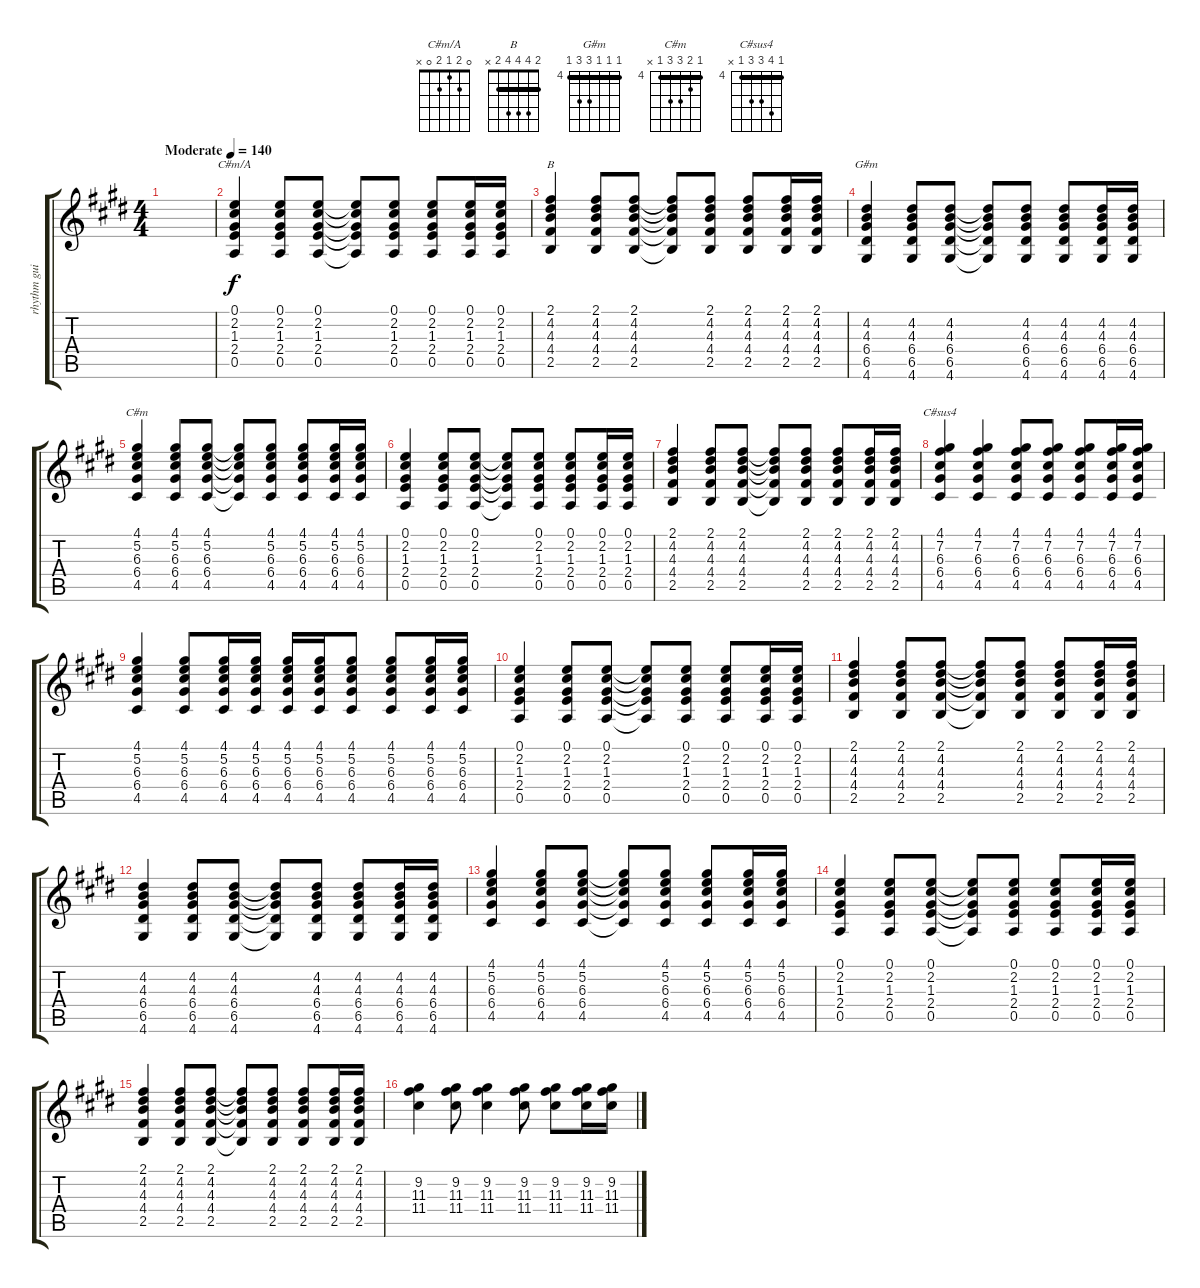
\track ("rhythm guitar" "rhythm gui") {instrument distortionguitar}
\staff {score tabs}
\tuning (E4 B3 G3 D3 A2 E2) {hide}
\chord ("C#m/A" 0 2 1 2 0 x)
\chord ("B" 2 4 4 4 2 x) {barre 2}
\chord ("G#m" 4 4 4 6 6 4) {firstfret 4 barre 4}
\chord ("C#m" 4 5 6 6 4 x) {firstfret 4 barre 4}
\chord ("C#sus4" 4 7 6 6 4 x) {firstfret 4 barre 4}
\ts (4 4)
\tempo (140 "Moderate")
\clef g2
\ks e
|
(0.1 2.2 1.3 2.4 0.5).4{ch "C#m/A"} (0.1 2.2 1.3 2.4 0.5).8 (0.1 2.2 1.3 2.4 0.5).8 (0.1{t} 2.2{t} 1.3{t} 2.4{t} 0.5{t}).8 (0.1 2.2 1.3 2.4 0.5).8 (0.1 2.2 1.3 2.4 0.5).8 (0.1 2.2 1.3 2.4 0.5).16 (0.1 2.2 1.3 2.4 0.5).16 |
(2.1 4.2 4.3 4.4 2.5).4{ch "B"} (2.1 4.2 4.3 4.4 2.5).8 (2.1 4.2 4.3 4.4 2.5).8 (2.1{t} 4.2{t} 4.3{t} 4.4{t} 2.5{t}).8 (2.1 4.2 4.3 4.4 2.5).8 (2.1 4.2 4.3 4.4 2.5).8 (2.1 4.2 4.3 4.4 2.5).16 (2.1 4.2 4.3 4.4 2.5).16 |
(4.2 4.3 6.4 6.5 4.6).4{ch "G#m"} (4.2 4.3 6.4 6.5 4.6).8 (4.2 4.3 6.4 6.5 4.6).8 (4.2{t} 4.3{t} 6.4{t} 6.5{t} 4.6{t}).8 (4.2 4.3 6.4 6.5 4.6).8 (4.2 4.3 6.4 6.5 4.6).8 (4.2 4.3 6.4 6.5 4.6).16 (4.2 4.3 6.4 6.5 4.6).16 |
(4.1 5.2 6.3 6.4 4.5).4{ch "C#m"} (4.1 5.2 6.3 6.4 4.5).8 (4.1 5.2 6.3 6.4 4.5).8 (4.1{t} 5.2{t} 6.3{t} 6.4{t} 4.5{t}).8 (4.1 5.2 6.3 6.4 4.5).8 (4.1 5.2 6.3 6.4 4.5).8 (4.1 5.2 6.3 6.4 4.5).16 (4.1 5.2 6.3 6.4 4.5).16 |
(0.1 2.2 1.3 2.4 0.5).4 (0.1 2.2 1.3 2.4 0.5).8 (0.1 2.2 1.3 2.4 0.5).8 (0.1{t} 2.2{t} 1.3{t} 2.4{t} 0.5{t}).8 (0.1 2.2 1.3 2.4 0.5).8 (0.1 2.2 1.3 2.4 0.5).8 (0.1 2.2 1.3 2.4 0.5).16 (0.1 2.2 1.3 2.4 0.5).16 |
(2.1 4.2 4.3 4.4 2.5).4 (2.1 4.2 4.3 4.4 2.5).8 (2.1 4.2 4.3 4.4 2.5).8 (2.1{t} 4.2{t} 4.3{t} 4.4{t} 2.5{t}).8 (2.1 4.2 4.3 4.4 2.5).8 (2.1 4.2 4.3 4.4 2.5).8 (2.1 4.2 4.3 4.4 2.5).16 (2.1 4.2 4.3 4.4 2.5).16 |
(4.1 7.2 6.3 6.4 4.5).4{ch "C#sus4"} (4.1 7.2 6.3 6.4 4.5).4 (4.1 7.2 6.3 6.4 4.5).8 (4.1 7.2 6.3 6.4 4.5).8 (4.1 7.2 6.3 6.4 4.5).8 (4.1 7.2 6.3 6.4 4.5).16 (4.1 7.2 6.3 6.4 4.5).16 |
(4.1 5.2 6.3 6.4 4.5).4 (4.1 5.2 6.3 6.4 4.5).8 (4.1 5.2 6.3 6.4 4.5).16 (4.1 5.2 6.3 6.4 4.5).16 (4.1 5.2 6.3 6.4 4.5).16 (4.1 5.2 6.3 6.4 4.5).16 (4.1 5.2 6.3 6.4 4.5).8 (4.1 5.2 6.3 6.4 4.5).8 (4.1 5.2 6.3 6.4 4.5).16 (4.1 5.2 6.3 6.4 4.5).16 |
(0.1 2.2 1.3 2.4 0.5).4 (0.1 2.2 1.3 2.4 0.5).8 (0.1 2.2 1.3 2.4 0.5).8 (0.1{t} 2.2{t} 1.3{t} 2.4{t} 0.5{t}).8 (0.1 2.2 1.3 2.4 0.5).8 (0.1 2.2 1.3 2.4 0.5).8 (0.1 2.2 1.3 2.4 0.5).16 (0.1 2.2 1.3 2.4 0.5).16 |
(2.1 4.2 4.3 4.4 2.5).4 (2.1 4.2 4.3 4.4 2.5).8 (2.1 4.2 4.3 4.4 2.5).8 (2.1{t} 4.2{t} 4.3{t} 4.4{t} 2.5{t}).8 (2.1 4.2 4.3 4.4 2.5).8 (2.1 4.2 4.3 4.4 2.5).8 (2.1 4.2 4.3 4.4 2.5).16 (2.1 4.2 4.3 4.4 2.5).16 |
(4.2 4.3 6.4 6.5 4.6).4 (4.2 4.3 6.4 6.5 4.6).8 (4.2 4.3 6.4 6.5 4.6).8 (4.2{t} 4.3{t} 6.4{t} 6.5{t} 4.6{t}).8 (4.2 4.3 6.4 6.5 4.6).8 (4.2 4.3 6.4 6.5 4.6).8 (4.2 4.3 6.4 6.5 4.6).16 (4.2 4.3 6.4 6.5 4.6).16 |
(4.1 5.2 6.3 6.4 4.5).4 (4.1 5.2 6.3 6.4 4.5).8 (4.1 5.2 6.3 6.4 4.5).8 (4.1{t} 5.2{t} 6.3{t} 6.4{t} 4.5{t}).8 (4.1 5.2 6.3 6.4 4.5).8 (4.1 5.2 6.3 6.4 4.5).8 (4.1 5.2 6.3 6.4 4.5).16 (4.1 5.2 6.3 6.4 4.5).16 |
(0.1 2.2 1.3 2.4 0.5).4 (0.1 2.2 1.3 2.4 0.5).8 (0.1 2.2 1.3 2.4 0.5).8 (0.1{t} 2.2{t} 1.3{t} 2.4{t} 0.5{t}).8 (0.1 2.2 1.3 2.4 0.5).8 (0.1 2.2 1.3 2.4 0.5).8 (0.1 2.2 1.3 2.4 0.5).16 (0.1 2.2 1.3 2.4 0.5).16 |
(2.1 4.2 4.3 4.4 2.5).4 (2.1 4.2 4.3 4.4 2.5).8 (2.1 4.2 4.3 4.4 2.5).8 (2.1{t} 4.2{t} 4.3{t} 4.4{t} 2.5{t}).8 (2.1 4.2 4.3 4.4 2.5).8 (2.1 4.2 4.3 4.4 2.5).8 (2.1 4.2 4.3 4.4 2.5).16 (2.1 4.2 4.3 4.4 2.5).16 |
(9.2 11.3 11.4).4 (9.2 11.3 11.4).8 (9.2 11.3 11.4).4 (9.2 11.3 11.4).8 (9.2 11.3 11.4).8 (9.2 11.3 11.4).16 (9.2 11.3 11.4).16
